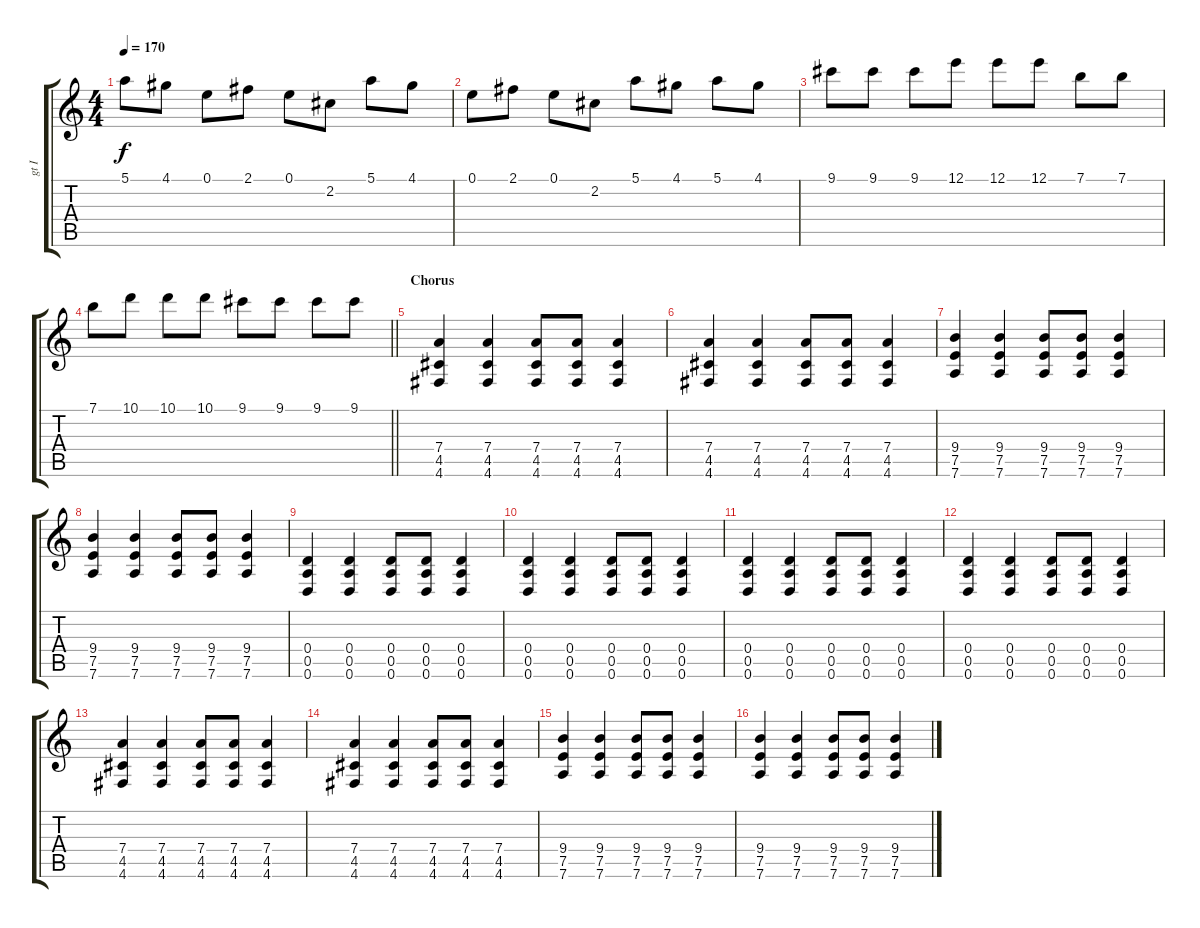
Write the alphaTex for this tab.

\track ("gt I" "gt I") {instrument overdrivenguitar}
\staff {score tabs}
\tuning (E4 B3 G3 D3 A2 D2) {hide}
\ts (4 4)
\tempo 170
\clef g2
\ks c
5.1.8{dy f} 4.1.8 0.1.8 2.1.8 0.1.8 2.2.8 5.1.8 4.1.8 |
0.1.8 2.1.8 0.1.8 2.2.8 5.1.8 4.1.8 5.1.8 4.1.8 |
9.1.8 9.1.8 9.1.8 12.1.8 12.1.8 12.1.8 7.1.8 7.1.8 |
\barLineRight lightlight
7.1.8 10.1.8 10.1.8 10.1.8 9.1.8 9.1.8 9.1.8 9.1.8 |
\section ("" "Chorus")
(7.4 4.5 4.6).4 (7.4 4.5 4.6).4 (7.4 4.5 4.6).8 (7.4 4.5 4.6).8 (7.4 4.5 4.6).4 |
(7.4 4.5 4.6).4 (7.4 4.5 4.6).4 (7.4 4.5 4.6).8 (7.4 4.5 4.6).8 (7.4 4.5 4.6).4 |
(9.4 7.5 7.6).4 (9.4 7.5 7.6).4 (9.4 7.5 7.6).8 (9.4 7.5 7.6).8 (9.4 7.5 7.6).4 |
(9.4 7.5 7.6).4 (9.4 7.5 7.6).4 (9.4 7.5 7.6).8 (9.4 7.5 7.6).8 (9.4 7.5 7.6).4 |
(0.4 0.5 0.6).4 (0.4 0.5 0.6).4 (0.4 0.5 0.6).8 (0.4 0.5 0.6).8 (0.4 0.5 0.6).4 |
(0.4 0.5 0.6).4 (0.4 0.5 0.6).4 (0.4 0.5 0.6).8 (0.4 0.5 0.6).8 (0.4 0.5 0.6).4 |
(0.4 0.5 0.6).4 (0.4 0.5 0.6).4 (0.4 0.5 0.6).8 (0.4 0.5 0.6).8 (0.4 0.5 0.6).4 |
(0.4 0.5 0.6).4 (0.4 0.5 0.6).4 (0.4 0.5 0.6).8 (0.4 0.5 0.6).8 (0.4 0.5 0.6).4 |
(7.4 4.5 4.6).4 (7.4 4.5 4.6).4 (7.4 4.5 4.6).8 (7.4 4.5 4.6).8 (7.4 4.5 4.6).4 |
(7.4 4.5 4.6).4 (7.4 4.5 4.6).4 (7.4 4.5 4.6).8 (7.4 4.5 4.6).8 (7.4 4.5 4.6).4 |
(9.4 7.5 7.6).4 (9.4 7.5 7.6).4 (9.4 7.5 7.6).8 (9.4 7.5 7.6).8 (9.4 7.5 7.6).4 |
(9.4 7.5 7.6).4 (9.4 7.5 7.6).4 (9.4 7.5 7.6).8 (9.4 7.5 7.6).8 (9.4 7.5 7.6).4
